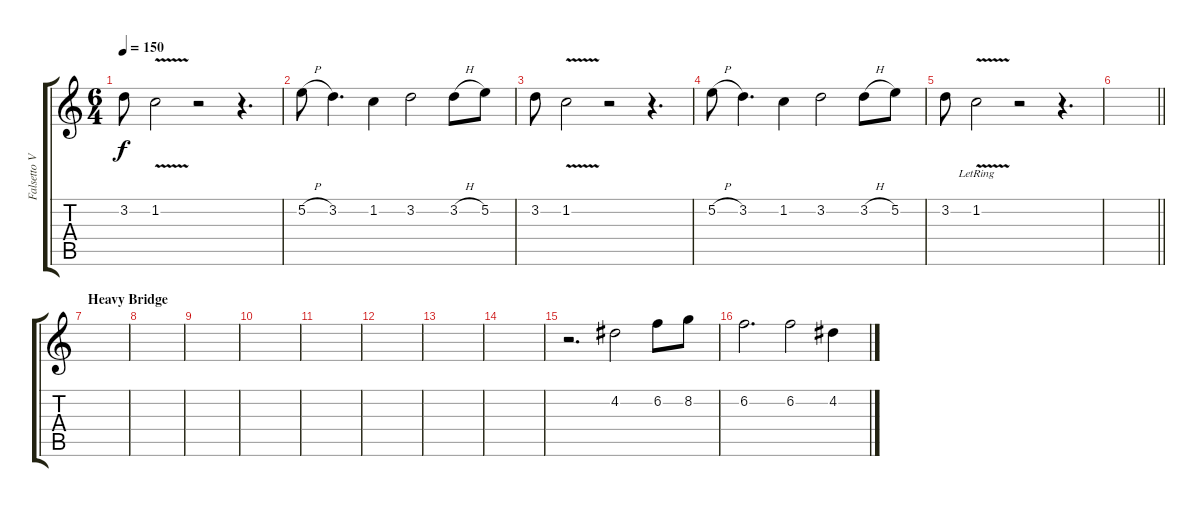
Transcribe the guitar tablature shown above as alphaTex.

\track ("Falsetto Vocals" "Falsetto V") {instrument acousticguitarnylon}
\staff {score tabs}
\tuning (E4 B3 G3 D3 A2 E2) {hide}
\ts (6 4)
\tempo 150
\clef g2
\ks c
3.2.8{dy f} 1.2{v}.2 r.2 r.4{d} |
5.2{h}.8 3.2.4{d} 1.2.4 3.2.2 3.2{h}.8 5.2.8 |
3.2.8 1.2{v}.2 r.2 r.4{d} |
5.2{h}.8 3.2.4{d} 1.2.4 3.2.2 3.2{h}.8 5.2.8 |
3.2.8 1.2{v lr}.2 r.2 r.4{d} |
\barLineRight lightlight
|
\section ("" "Heavy Bridge ")
|
|
|
|
|
|
|
|
r.2{d} 4.2.2 6.2.8 8.2.8 |
6.2.2{d} 6.2.2 4.2.4
